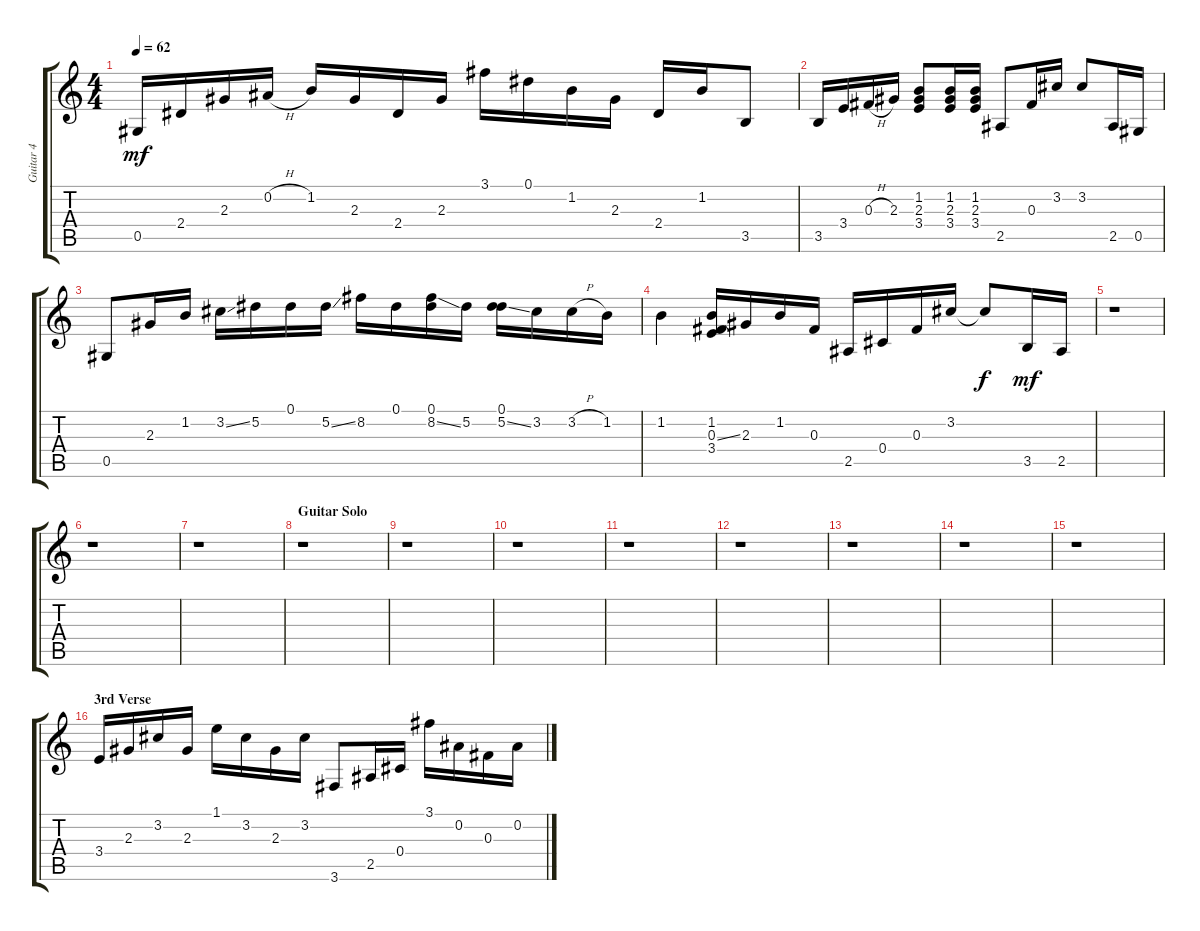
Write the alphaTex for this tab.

\track ("Guitar 4" "Guitar 4") {instrument electricguitarjazz}
\staff {score tabs}
\tuning (Eb4 Bb3 Gb3 Db3 Ab2 Eb2) {hide}
\ts (4 4)
\tempo 62
\clef g2
\ks c
0.5.16{dy mf} 2.4.16 2.3.16 0.2{h}.16 1.2.16 2.3.16 2.4.16 2.3.16 3.1.16 0.1.16 1.2.16 2.3.16 2.4.16 1.2.16 3.5.8 |
3.5.16 3.4.16 0.3{h}.16 2.3.16 (1.2 2.3 3.4).8 (1.2 2.3 3.4).16 (1.2 2.3 3.4).16 2.5.8 0.3.16 3.2.16 3.2.8 2.5.16 0.5.16 |
0.5.8 2.3.16 1.2.16 3.2{ss}.16 5.2.16 0.1.16 5.2{ss}.16 8.2.16 0.1.16 (0.1 8.2{ss}).16 5.2.16 (0.1 5.2{ss}).16 3.2.16 3.2{h}.16 1.2.16 |
1.2.4 (1.2 0.3{ss} 3.4).16 2.3.16 1.2.16 0.3.16 2.5.16 0.4.16 0.3.16 3.2.16 3.2{t}.8{dy f} 3.5.16{dy mf} 2.5.16 |
r.1 |
r.1 |
r.1 |
\section ("" "Guitar Solo")
r.1 |
r.1 |
r.1 |
r.1 |
r.1 |
r.1 |
r.1 |
r.1 |
\section ("" "3rd Verse")
3.4.16 2.3.16 3.2.16 2.3.16 1.1.16 3.2.16 2.3.16 3.2.16 3.6.8 2.5.16 0.4.16 3.1.16 0.2.16 0.3.16 0.2.16
